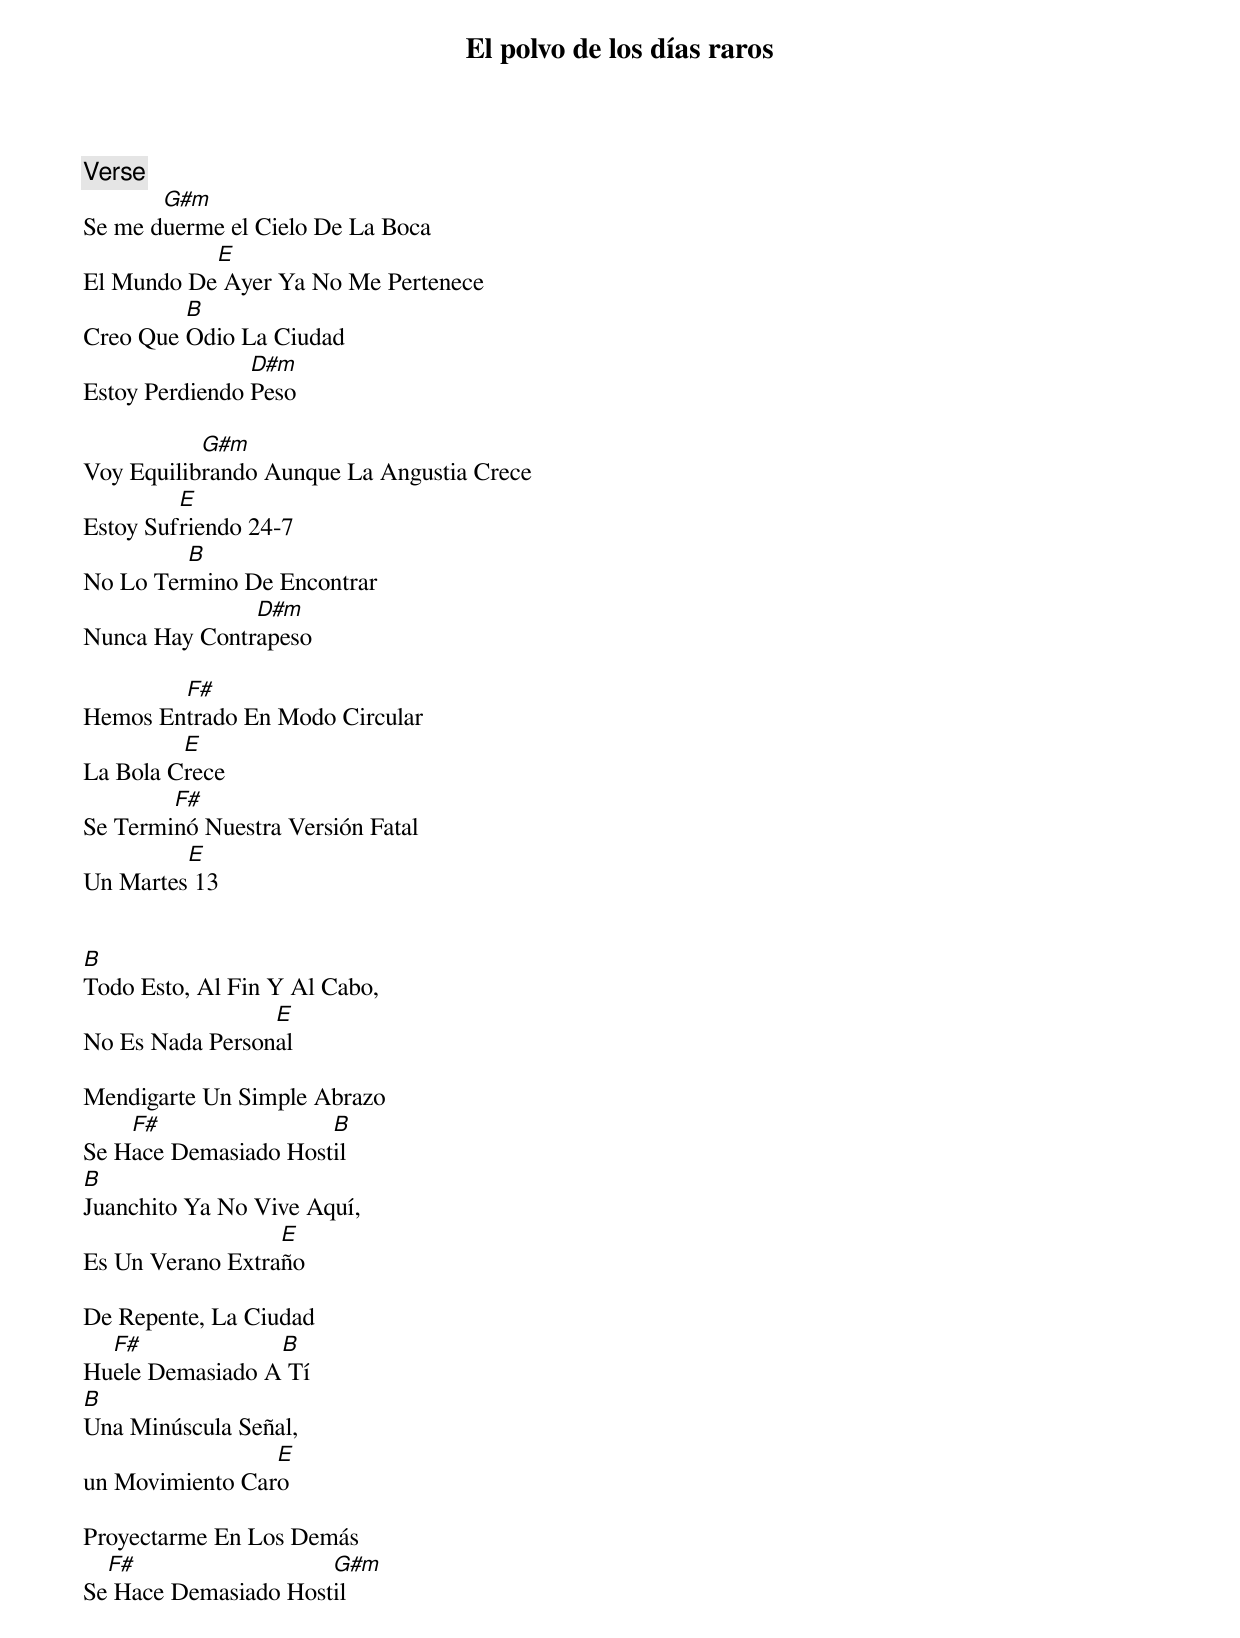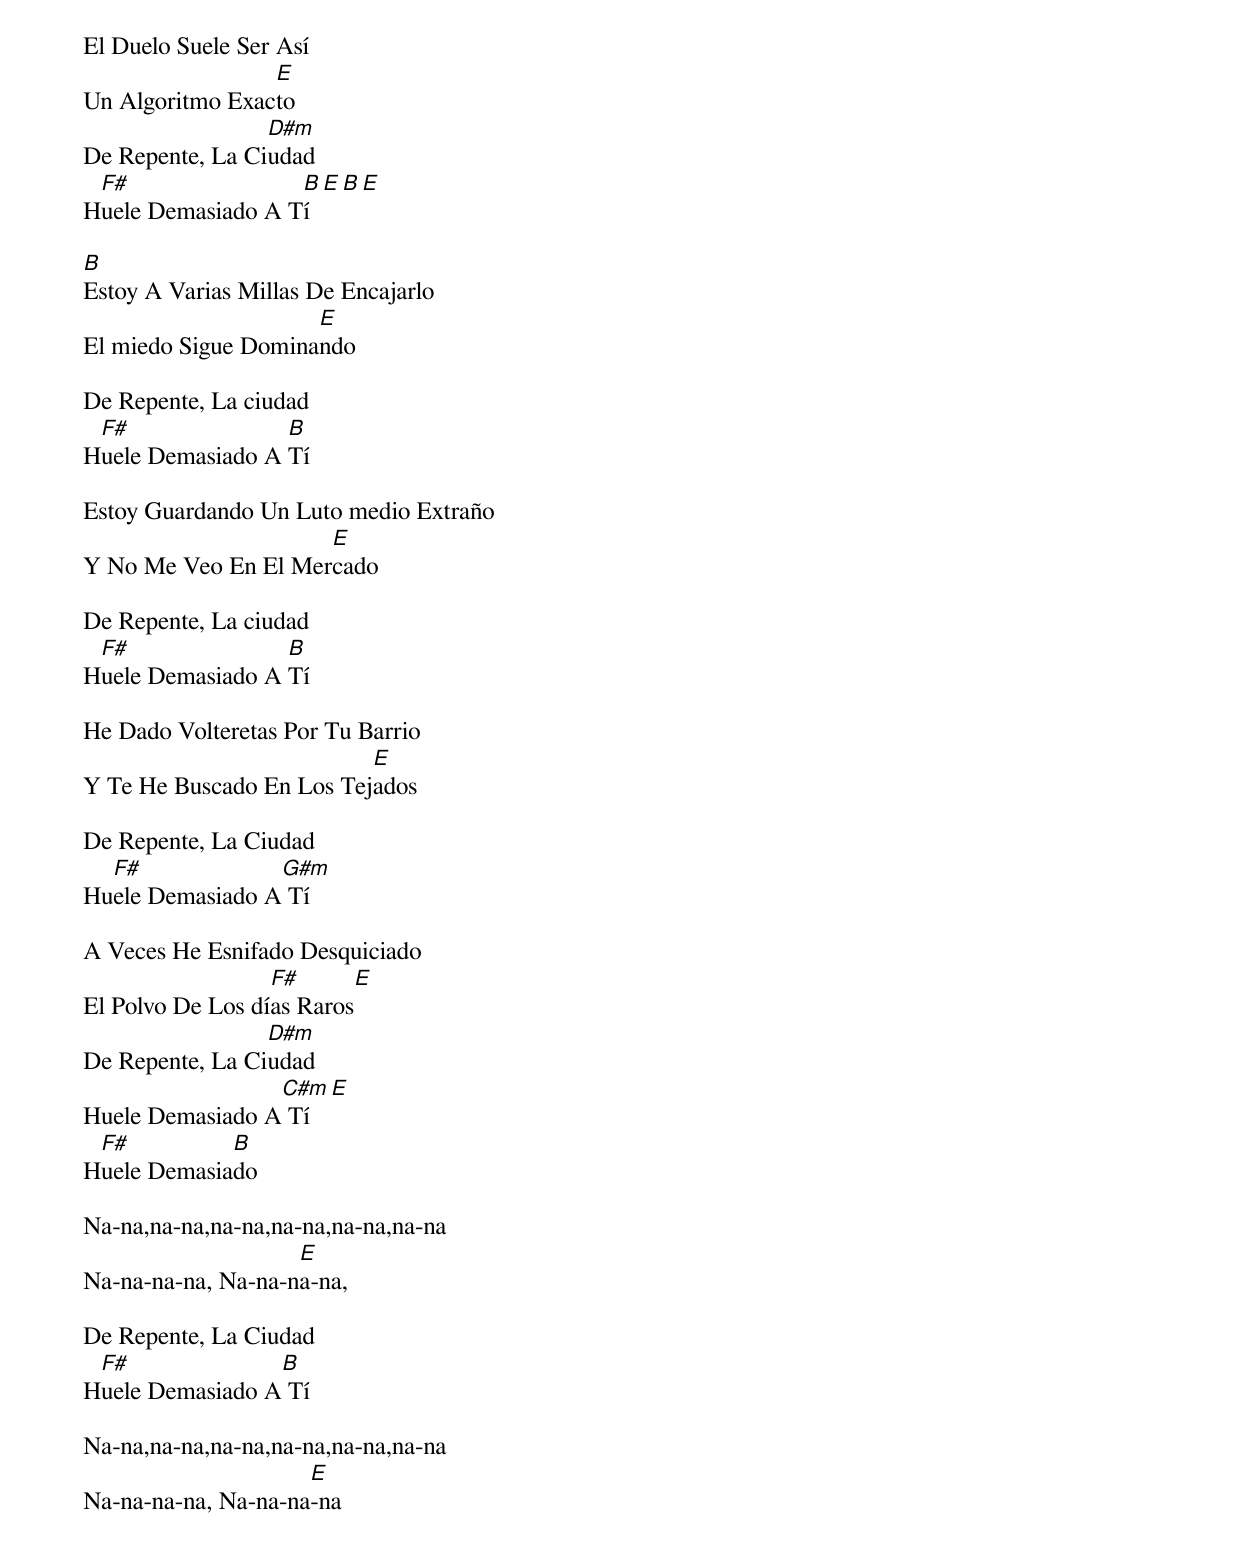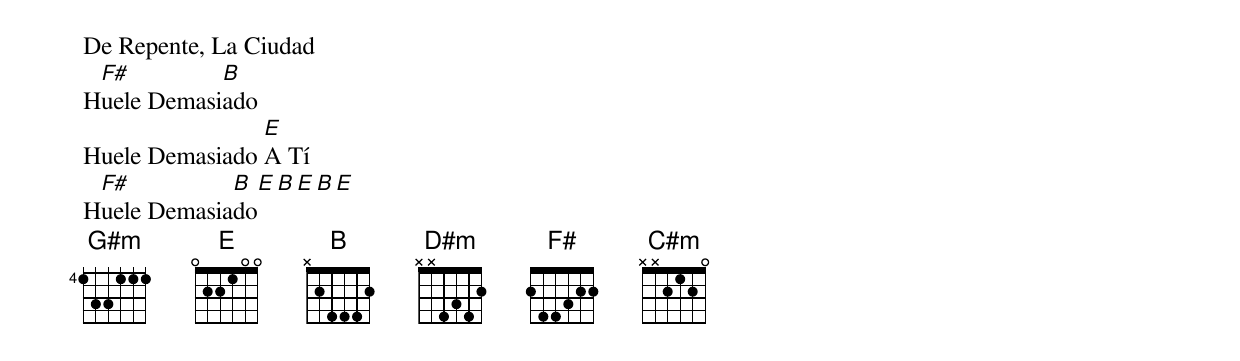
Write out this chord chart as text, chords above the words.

El polvo de los días raros

[Verse]
       G#m
Se me duerme el Cielo De La Boca
           E
El Mundo De Ayer Ya No Me Pertenece
         B
Creo Que Odio La Ciudad
                D#m
Estoy Perdiendo Peso

           G#m
Voy Equilibrando Aunque La Angustia Crece
         E
Estoy Sufriendo 24-7
         B
No Lo Termino De Encontrar
               D#m
Nunca Hay Contrapeso

        F#
Hemos Entrado En Modo Circular
         E
La Bola Crece
        F#
Se Terminó Nuestra Versión Fatal
         E
Un Martes 13


B
Todo Esto, Al Fin Y Al Cabo,
                 E
No Es Nada Personal

Mendigarte Un Simple Abrazo
    F#                B
Se Hace Demasiado Hostil
B
Juanchito Ya No Vive Aquí,
                  E
Es Un Verano Extraño

De Repente, La Ciudad
  F#             B
Huele Demasiado A Tí
B
Una Minúscula Señal,
                 E
un Movimiento Caro

Proyectarme En Los Demás
  F#                  G#m
Se Hace Demasiado Hostil

El Duelo Suele Ser Así
                 E
Un Algoritmo Exacto
                 D#m
De Repente, La Ciudad
 F#                B E B E
Huele Demasiado A Tí

B
Estoy A Varias Millas De Encajarlo
                     E
El miedo Sigue Dominando

De Repente, La ciudad
 F#               B
Huele Demasiado A Tí

Estoy Guardando Un Luto medio Extraño
                     E
Y No Me Veo En El Mercado

De Repente, La ciudad
 F#               B
Huele Demasiado A Tí

He Dado Volteretas Por Tu Barrio
                          E
Y Te He Buscado En Los Tejados

De Repente, La Ciudad
  F#             G#m
Huele Demasiado A Tí

A Veces He Esnifado Desquiciado
                  F#      E
El Polvo De Los días Raros
                 D#m
De Repente, La Ciudad
                 C#m  E
Huele Demasiado A Tí
 F#          B
Huele Demasiado

Na-na,na-na,na-na,na-na,na-na,na-na
                    E
Na-na-na-na, Na-na-na-na,

De Repente, La Ciudad
 F#              B
Huele Demasiado A Tí

Na-na,na-na,na-na,na-na,na-na,na-na
                     E
Na-na-na-na, Na-na-na-na

De Repente, La Ciudad
 F#         B
Huele Demasiado
                E
Huele Demasiado A Tí
 F#          B E B E B E
Huele Demasiado
